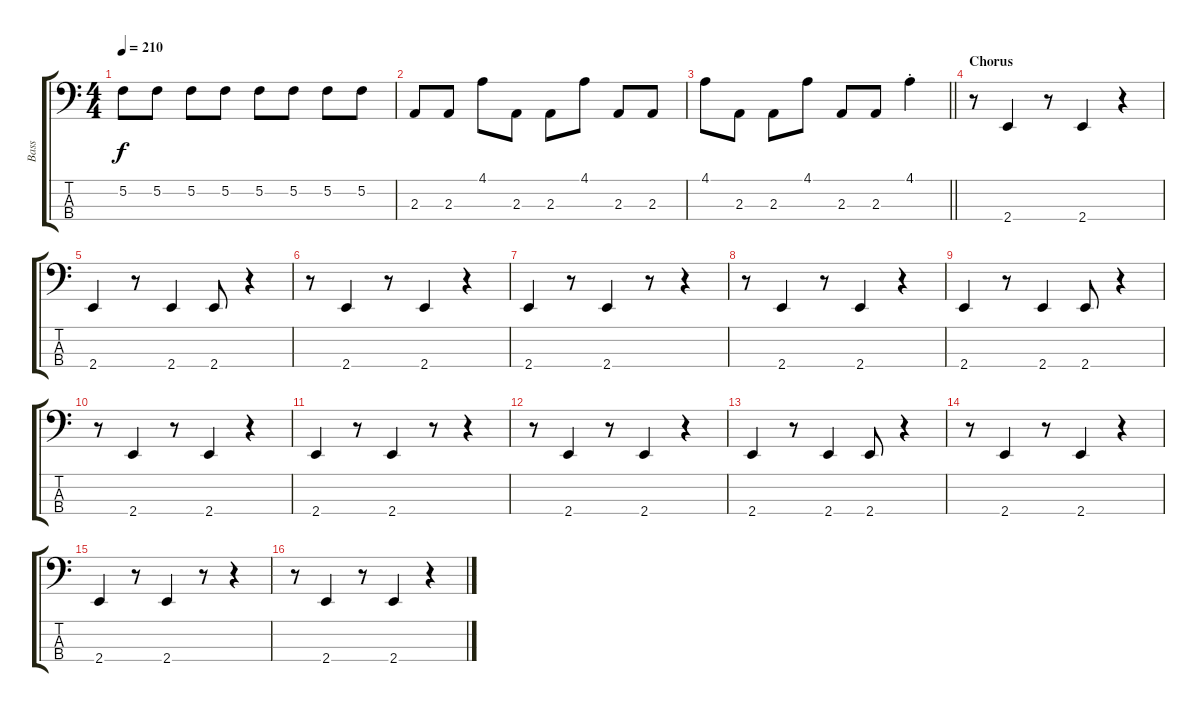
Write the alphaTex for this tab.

\track ("Bass" "Bass") {instrument electricbasspick}
\staff {score tabs}
\tuning (F2 C2 G1 D1) {hide}
\ts (4 4)
\tempo 210
\clef f4
\ks c
5.2.8{dy f} 5.2.8 5.2.8 5.2.8 5.2.8 5.2.8 5.2.8 5.2.8 |
2.3.8 2.3.8 4.1.8 2.3.8 2.3.8 4.1.8 2.3.8 2.3.8 |
\barLineRight lightlight
4.1.8 2.3.8 2.3.8 4.1.8 2.3.8 2.3.8 4.1{st}.4 |
\section ("" "Chorus")
r.8 2.4.4 r.8 2.4.4 r.4 |
2.4.4 r.8 2.4.4 2.4.8 r.4 |
r.8 2.4.4 r.8 2.4.4 r.4 |
2.4.4 r.8 2.4.4 r.8 r.4 |
r.8 2.4.4 r.8 2.4.4 r.4 |
2.4.4 r.8 2.4.4 2.4.8 r.4 |
r.8 2.4.4 r.8 2.4.4 r.4 |
2.4.4 r.8 2.4.4 r.8 r.4 |
r.8 2.4.4 r.8 2.4.4 r.4 |
2.4.4 r.8 2.4.4 2.4.8 r.4 |
r.8 2.4.4 r.8 2.4.4 r.4 |
2.4.4 r.8 2.4.4 r.8 r.4 |
r.8 2.4.4 r.8 2.4.4 r.4
